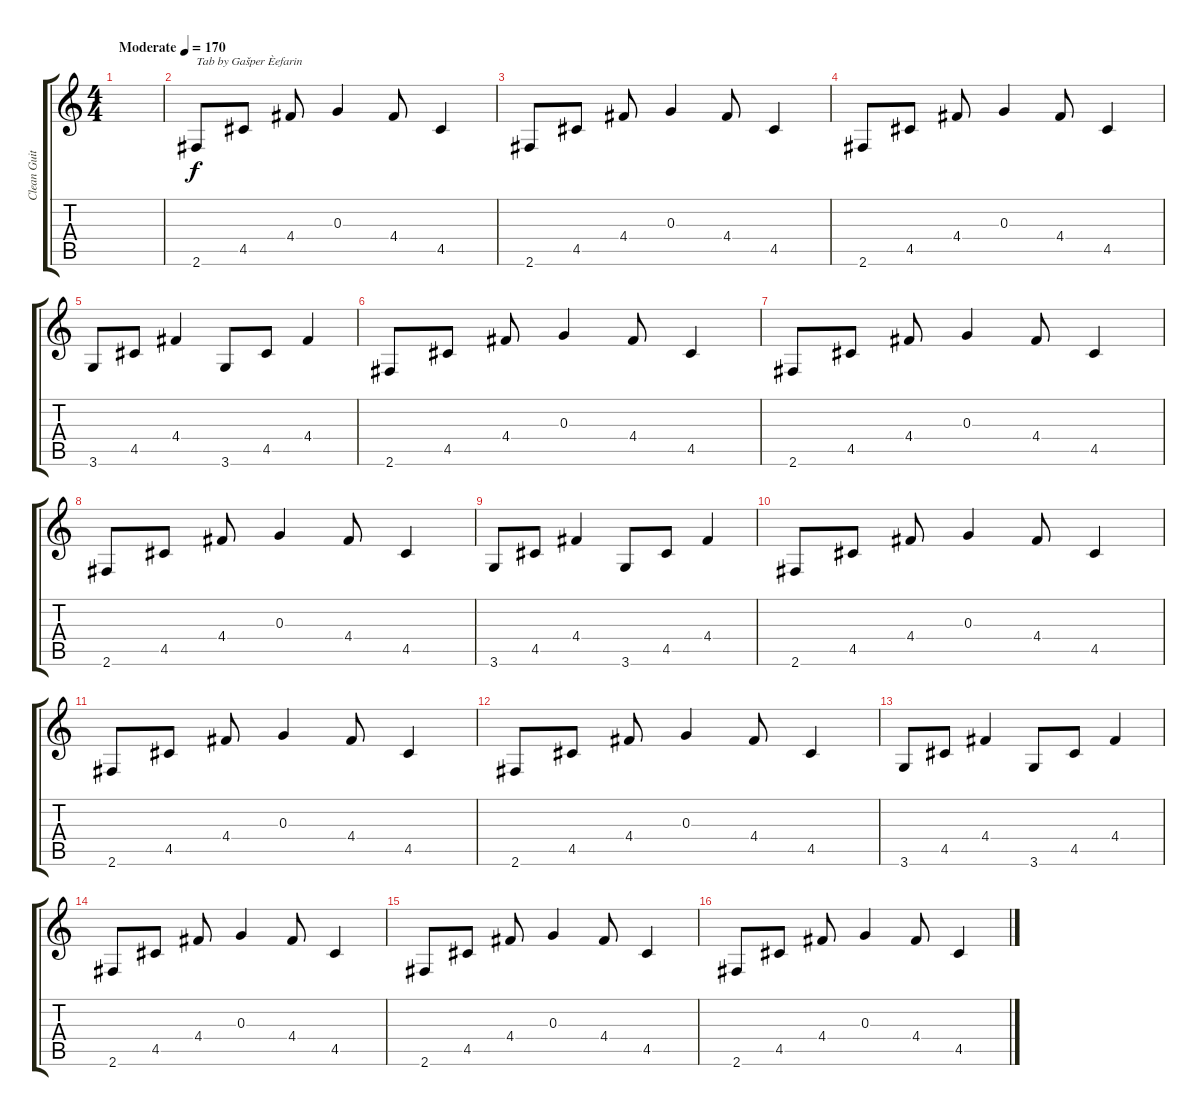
\track ("Clean Guitar" "Clean Guit") {instrument electricguitarclean}
\staff {score tabs}
\tuning (E4 B3 G3 D3 A2 E2) {hide}
\ts (4 4)
\tempo (170 "Moderate")
\clef g2
\ks c
|
2.6.8{txt "Tab by Gašper Èefarin"} 4.5.8 4.4.8 0.3.4 4.4.8 4.5.4 |
2.6.8 4.5.8 4.4.8 0.3.4 4.4.8 4.5.4 |
2.6.8 4.5.8 4.4.8 0.3.4 4.4.8 4.5.4 |
3.6.8 4.5.8 4.4.4 3.6.8 4.5.8 4.4.4 |
2.6.8 4.5.8 4.4.8 0.3.4 4.4.8 4.5.4 |
2.6.8 4.5.8 4.4.8 0.3.4 4.4.8 4.5.4 |
2.6.8 4.5.8 4.4.8 0.3.4 4.4.8 4.5.4 |
3.6.8 4.5.8 4.4.4 3.6.8 4.5.8 4.4.4 |
2.6.8 4.5.8 4.4.8 0.3.4 4.4.8 4.5.4 |
2.6.8 4.5.8 4.4.8 0.3.4 4.4.8 4.5.4 |
2.6.8 4.5.8 4.4.8 0.3.4 4.4.8 4.5.4 |
3.6.8 4.5.8 4.4.4 3.6.8 4.5.8 4.4.4 |
2.6.8 4.5.8 4.4.8 0.3.4 4.4.8 4.5.4 |
2.6.8 4.5.8 4.4.8 0.3.4 4.4.8 4.5.4 |
2.6.8 4.5.8 4.4.8 0.3.4 4.4.8 4.5.4
